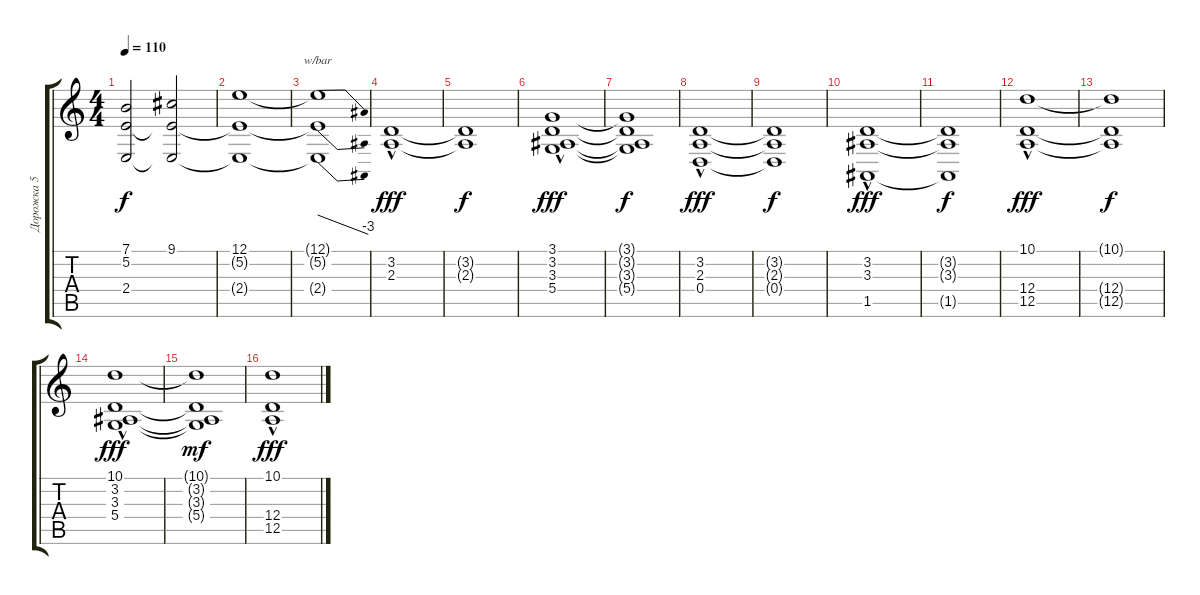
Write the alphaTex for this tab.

\track ("Дорожка 5" "Дорожка 5") {instrument frenchhorn}
\staff {score tabs}
\tuning (E4 B3 G3 D3 A2 D2) {hide}
\ts (4 4)
\tempo 110
\clef g2
\ks c
(7.1{t} 5.2{t} 2.4{t}).2{dy f} (9.1 5.2{t} 2.4{t}).2 |
(12.1 5.2{t} 2.4{t}).1 |
(12.1{t} 5.2{t} 2.4{t}).1{tbe (dive default 0 0 60 -12)} |
(3.2{hac} 2.3{hac}).1{dy fff} |
(3.2{t} 2.3{t}).1{dy f} |
(3.1 3.2 3.3 5.4{hac}).1{dy fff} |
(3.1{t} 3.2{t} 3.3{t} 5.4{t}).1{dy f} |
(3.2{hac} 2.3{hac} 0.4{hac}).1{dy fff} |
(3.2{t} 2.3{t} 0.4{t}).1{dy f} |
(3.2{hac} 3.3{hac} 1.5{hac}).1{dy fff} |
(3.2{t} 3.3{t} 1.5{t}).1{dy f} |
(10.1{hac} 12.4{hac} 12.5{hac}).1{dy fff} |
(10.1{t} 12.4{t} 12.5{t}).1{dy f} |
(10.1{hac} 3.2{hac} 3.3 5.4{hac}).1{dy fff} |
(10.1{t} 3.2{t} 3.3{t} 5.4{t}).1{dy mf} |
(10.1{hac} 12.4{hac} 12.5{hac}).1{dy fff}
